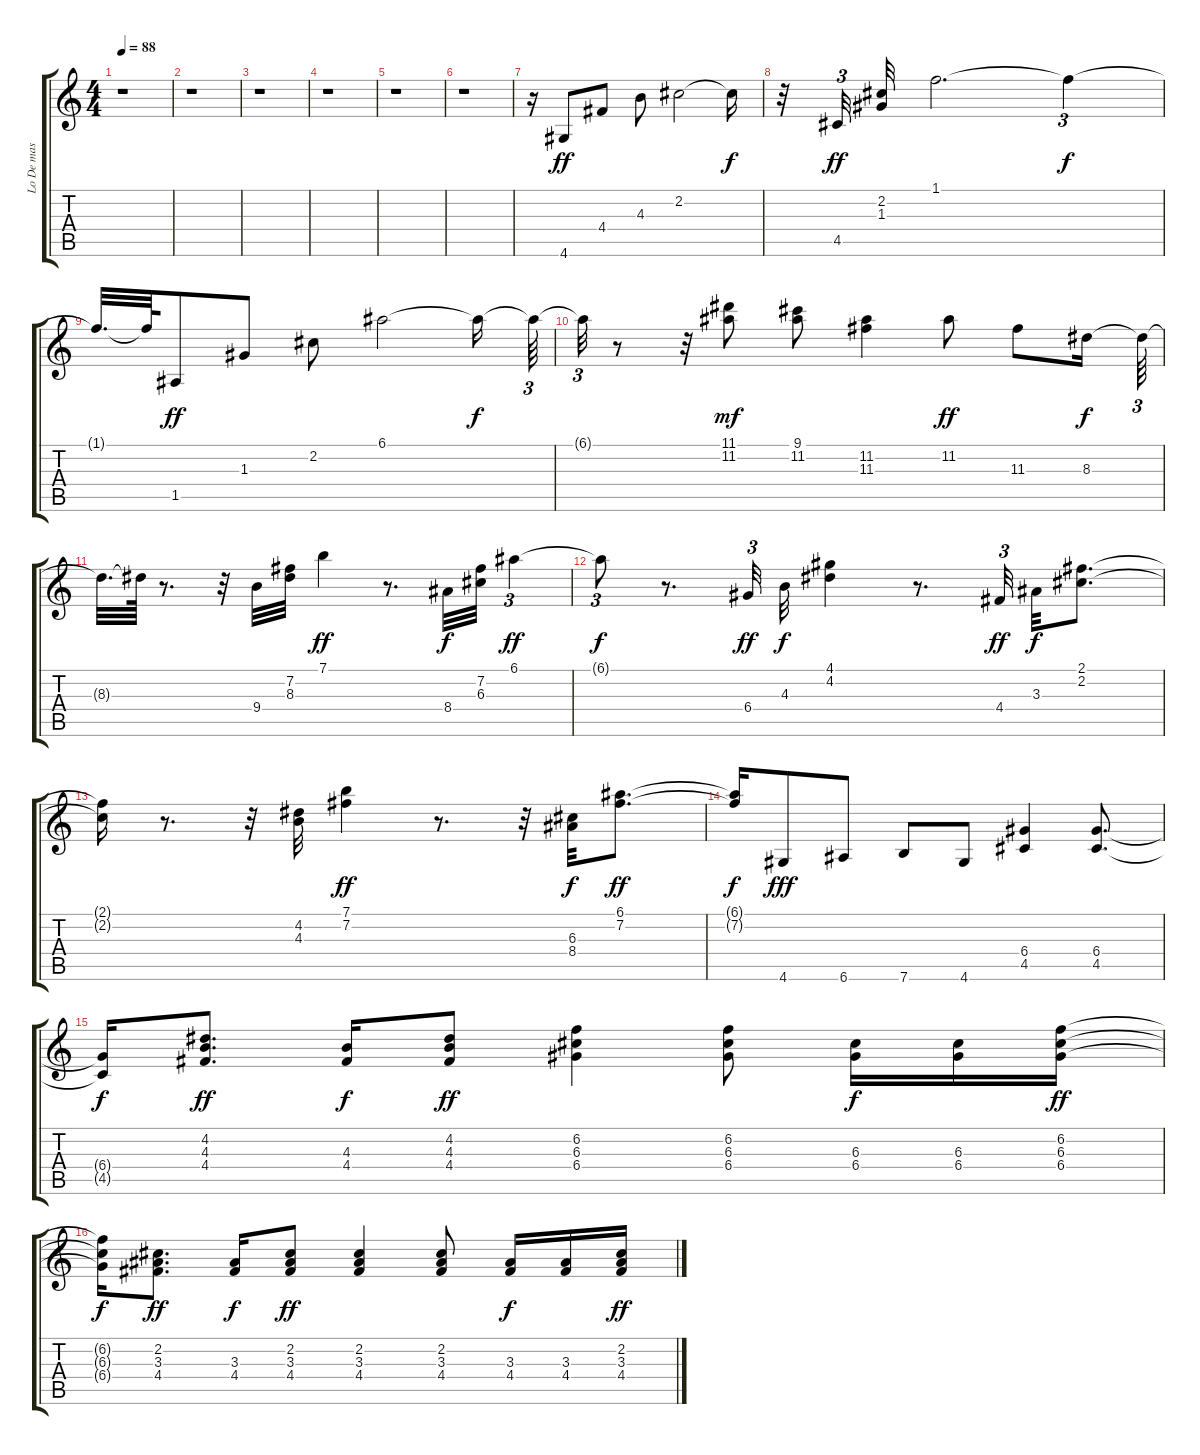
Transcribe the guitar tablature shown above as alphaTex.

\track ("Lo De mas" "Lo De mas") {instrument acousticguitarsteel}
\staff {score tabs}
\tuning (E4 B3 G3 D3 A2 E2) {hide}
\ts (4 4)
\tempo 88
\clef g2
\ks c
r.1{dy ff} |
r.1 |
r.1 |
r.1 |
r.1 |
r.1 |
r.16 4.6.8 4.4.8 4.3.8 2.2.2 2.2{t}.16{dy f} |
r.32 4.5.32{tu (3 2) dy ff} (2.2 1.3).32 1.1.2{d} 1.1{t}.4{tu (3 2) dy f} |
1.1{t}.32{d} 1.1{t}.64 1.5.8{dy ff} 1.3.8 2.2.8 6.1.2 6.1{t}.16{dy f} 6.1{t}.64{tu (3 2)} |
6.1{t}.32{tu (3 2)} r.8 r.32 (11.1 11.2).8{dy mf} (9.1 11.2).8 (11.2 11.3).4 11.2.8{dy ff} 11.3.8 8.3.16{dy f} 8.3{t}.64{tu (3 2)} |
8.3{t}.32{d} 8.3{t}.64 r.8{d} r.32 9.4.32 (7.2 8.3).32 7.1.4{dy ff} r.8{d} 8.4.32{dy f} (7.2 6.3).32 6.1.4{tu (3 2) dy ff} |
6.1{t}.8{tu (3 2) dy f} r.8{d} 6.4.32{tu (3 2) dy ff} 4.3.32{dy f} (4.1 4.2).4 r.8{d} 4.4.32{tu (3 2) dy ff beam splitsecondary} 3.3.32{dy f} (2.1 2.2).8{d} |
(2.1{t} 2.2{t}).16 r.8{d} r.32 (4.2 4.3).32 (7.1 7.2).4{dy ff} r.8{d} r.32 (6.3 8.4).32{dy f} (6.1 7.2).8{d dy ff} |
(6.1{t} 7.2{t}).16{dy f} 4.6.8{dy fff} 6.6.8 7.6.8 4.6.8 (6.4 4.5).4 (6.4 4.5).8{d} |
(6.4{t} 4.5{t}).16{dy f} (4.2 4.3 4.4).8{d dy ff} (4.3 4.4).16{dy f} (4.2 4.3 4.4).8{dy ff} (6.2 6.3 6.4).4 (6.2 6.3 6.4).8 (6.3 6.4).16{dy f} (6.3 6.4).16 (6.2 6.3 6.4).16{dy ff} |
(6.2{t} 6.3{t} 6.4{t}).16{dy f} (2.2 3.3 4.4).8{d dy ff} (3.3 4.4).16{dy f} (2.2 3.3 4.4).8{dy ff} (2.2 3.3 4.4).4 (2.2 3.3 4.4).8 (3.3 4.4).16{dy f} (3.3 4.4).16 (2.2 3.3 4.4).16{dy ff}
